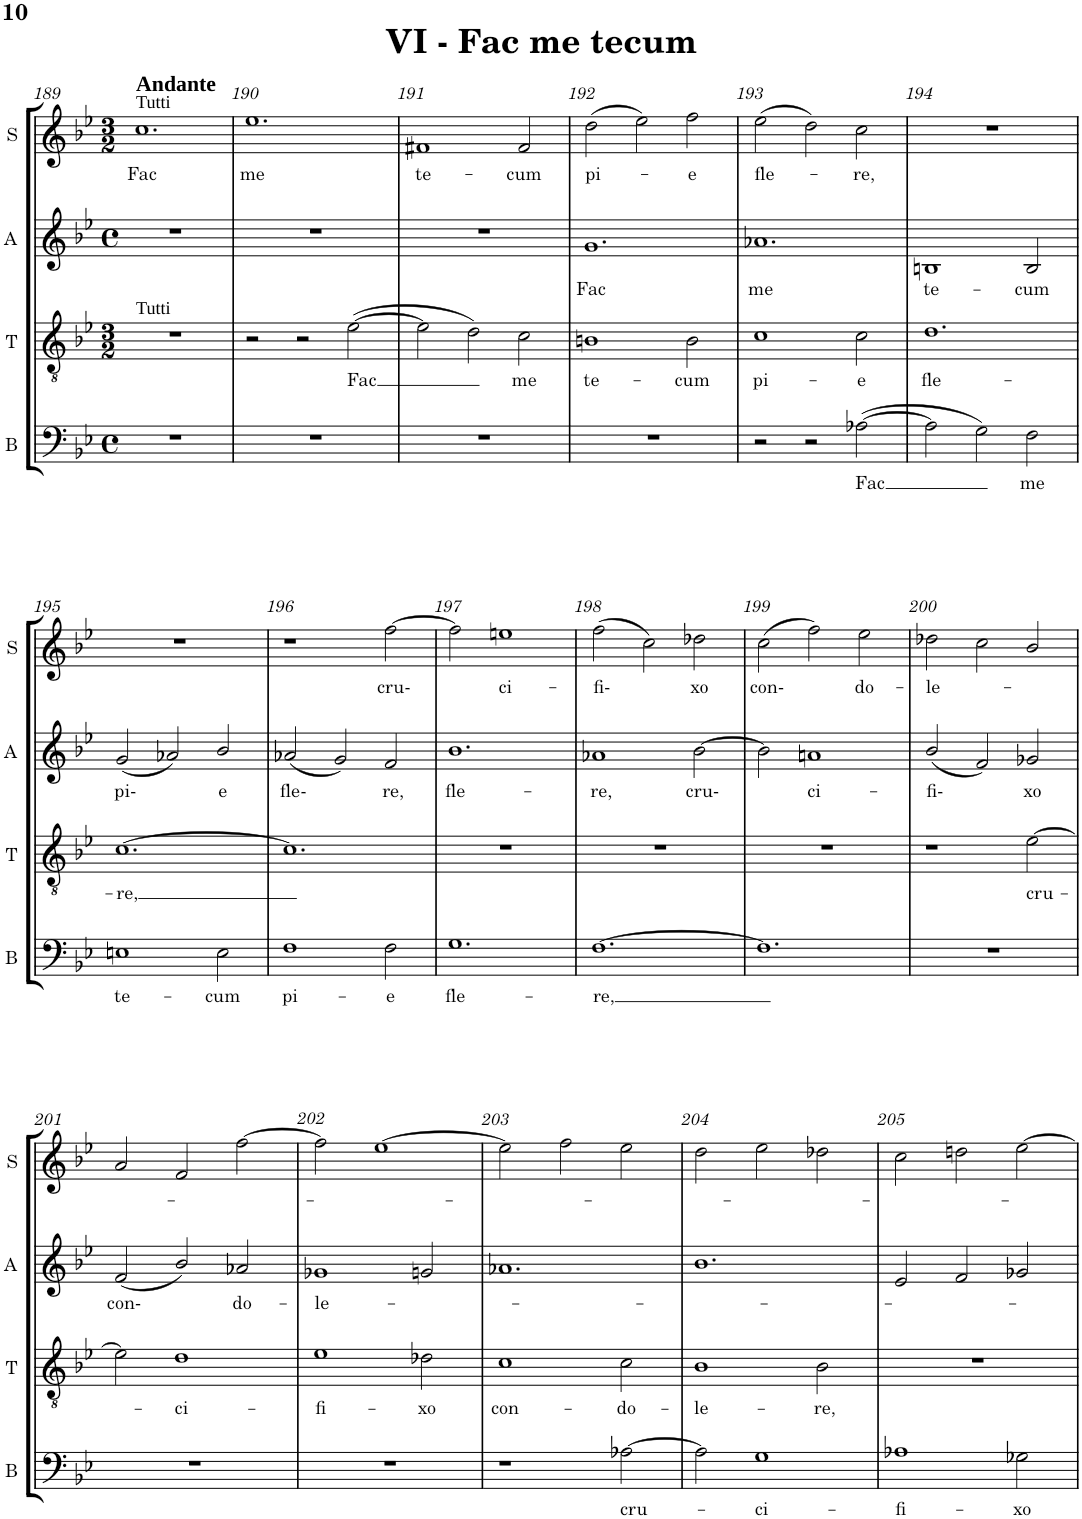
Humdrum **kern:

**kern	**text	**kern	**text	**kern	**text	**kern	**text
*part4	*part4	*part3	*part3	*part2	*part2	*part1	*part1
*staff4	*staff4	*staff3	*staff3	*staff2	*staff2	*staff1	*staff1
*I"Bass	*	*I"Tenor	*	*I"Alto	*	*I"Soprano	*
*I'B	*	*I'T	*	*I'A	*	*I'S	*
!!LO:PB:g=z
*clefF4	*	*clefGv2	*	*clefG2	*	*clefG2	*
*k[b-e-]	*	*k[b-e-]	*	*k[b-e-]	*	*k[b-e-]	*
*M4/4	*	*M3/2	*	*M4/4	*	*M3/2	*
=189	=189	=189	=189	=189	=189	=189	=189
!	!	!	!	!	!	!LO:TX:a:B:t=VI - Fac me tecum	!
!	!	!	!	!	!	!LO:TX:a:t=Tutti	!
!	!	!	!	!	!	!LO:TX:a:B:t=Andante	!
!	!	!LO:TX:a:t=Tutti	!	!	!	!	!
!	!	!	!	!	!	!	!LO:LY:b
1r	.	1.r	.	1r	.	1.cc	Fac
2ryy	.	.	.	2ryy	.	.	.
=190	=190	=190	=190	=190	=190	=190	=190
!	!	!	!	!	!	!	!LO:LY:b
1r	.	2r	.	1r	.	1.ee-	me
.	.	2r	.	.	.	.	.
!	!	!	!LO:LY:b	!	!	!	!
2ryy	.	([2e-\	Fac	2ryy	.	.	.
=191	=191	=191	=191	=191	=191	=191	=191
!	!	!	!	!	!	!	!LO:LY:b
1r	.	2e-\]	.	1r	.	1f#X	te-
.	.	2d\)	.	.	.	.	.
!	!	!	!LO:LY:b	!	!	!	!LO:LY:b
2ryy	.	2c\	me	2ryy	.	2f#/	-cum
=192	=192	=192	=192	=192	=192	=192	=192
!	!	!	!LO:LY:b	!	!LO:LY:b	!	!LO:LY:b
1r	.	1Bn	te-	[1g	Fac	(2dd\	pi-
.	.	.	.	.	.	2ee-\)	.
!	!	!	!LO:LY:b	!	!	!	!LO:LY:b
2ryy	.	2B\	-cum	2ryy	.	2ff\	-e
=193	=193	=193	=193	=193	=193	=193	=193
!	!	!	!LO:LY:b	!	!LO:LY:b	!	!LO:LY:b
2r	.	1c	pi-	[1a-X	me	(2ee-\	fle-
2r	.	.	.	.	.	2dd\)	.
!	!LO:LY:b	!	!LO:LY:b	!	!	!	!LO:LY:b
([2A-X\	Fac	2c\	-e	2g]	.	2cc\	-re,
=194	=194	=194	=194	=194	=194	=194	=194
!	!	!	!LO:LY:b	!	!LO:LY:b	!	!
2A-\]	.	1.d	fle-	1Bn	te-	1.r	.
2G\)	.	.	.	.	.	.	.
!	!LO:LY:b	!	!	!	!	!	!
2F\	me	.	.	2a-]	.	.	.
!	!	!	!	!	!LO:LY:b	!	!
2ryy	.	2ryy	.	2B/	-cum	2ryy	.
!!LO:LB:g=z
=195	=195	=195	=195	=195	=195	=195	=195
!	!LO:LY:b	!	!LO:LY:b	!	!LO:LY:b	!	!
1En	te-	[1.c	-re,	(2g/	pi-	1.r	.
.	.	.	.	2a-X/)	.	.	.
!	!LO:LY:b	!	!	!	!LO:LY:b	!	!
2E\	-cum	.	.	2b-/	e	.	.
=196	=196	=196	=196	=196	=196	=196	=196
!	!LO:LY:b	!	!	!	!LO:LY:b	!	!
1F	pi-	1.c]	.	(2a-X/	fle-	1r	.
.	.	.	.	2g/)	.	.	.
!	!LO:LY:b	!	!	!	!LO:LY:b	!	!LO:LY:b
2F\	-e	.	.	2f/	re,	[2ff\	cru-
=197	=197	=197	=197	=197	=197	=197	=197
!	!LO:LY:b	!	!	!	!LO:LY:b	!	!
[1G	fle-	1.r	.	[1b-	fle-	2ff\]	.
!	!	!	!	!	!	!	!LO:LY:b
.	.	.	.	.	.	1een	ci-
2ryy	.	.	.	2ryy	.	.	.
=198	=198	=198	=198	=198	=198	=198	=198
!	!LO:LY:b	!	!	!	!LO:LY:b	!	!LO:LY:b
[1F	-re,	1.r	.	1a-X	-re,	(2ff\	-fi-
.	.	.	.	.	.	2cc\)	.
!	!	!	!	!	!	!	!LO:LY:b
2G]	.	.	.	2b-]	.	2dd-X\	xo
!	!	!	!	!	!LO:LY:b	!	!
2ryy	.	2ryy	.	[2b-\	cru-	2ryy	.
=199	=199	=199	=199	=199	=199	=199	=199
!	!	!	!	!	!	!	!LO:LY:b
1F_	.	1.r	.	2b-\]	.	(2cc\	con-
!	!	!	!	!	!LO:LY:b	!	!
.	.	.	.	[2an	ci-	2ff\)	.
!	!	!	!	!	!	!	!LO:LY:b
2F_	.	.	.	2ryy	.	2ee-\	do-
=200	=200	=200	=200	=200	=200	=200	=200
!	!	!	!	!	!LO:LY:b	!	!LO:LY:b
1r	.	1r	.	(2b-/	-fi-	2dd-X\	-le-
.	.	.	.	2a]	.	2cc\	.
!	!	!	!LO:LY:b	!	!	!	!
2F]	.	[2e-\	cru-	2f/)	.	2b-/	.
!	!	!	!	!	!LO:LY:b	!	!
2ryy	.	2ryy	.	2g-X/	xo	2ryy	.
!!LO:LB:g=z
=201	=201	=201	=201	=201	=201	=201	=201
!	!	!	!	!	!LO:LY:b	!	!
1r	.	2e-\]	.	(2f/	con-	2a/	.
!	!	!	!LO:LY:b	!	!	!	!
.	.	1d	-ci-	2b-/)	.	2f/	.
!	!	!	!	!	!LO:LY:b	!	!
2ryy	.	.	.	2a-X/	do-	[2ff\	.
=202	=202	=202	=202	=202	=202	=202	=202
!	!	!	!LO:LY:b	!	!LO:LY:b	!	!
1r	.	1e-	-fi-	1g-X	-le-	2ff\]	.
.	.	.	.	.	.	[1ee-	.
!	!	!	!LO:LY:b	!	!	!	!
2ryy	.	2d-X\	-xo	2gn/	.	.	.
=203	=203	=203	=203	=203	=203	=203	=203
!	!	!	!LO:LY:b	!	!	!	!
1r	.	1c	con-	[1a-X	.	2ee-\]	.
.	.	.	.	.	.	2ff\	.
!	!LO:LY:b	!	!LO:LY:b	!	!	!	!
[2A-X\	cru-	2c\	-do-	2ryy	.	2ee-\	.
=204	=204	=204	=204	=204	=204	=204	=204
!	!	!	!LO:LY:b	!	!	!	!
2A-\]	.	1B-	-le-	[1b-	.	2dd\	.
!	!LO:LY:b	!	!	!	!	!	!
[2G	-ci-	.	.	.	.	2ee-\	.
!	!	!	!LO:LY:b	!	!	!	!
2ryy	.	2B-\	-re,	2a-]	.	2dd-X\	.
=205	=205	=205	=205	=205	=205	=205	=205
!	!LO:LY:b	!	!	!	!	!	!
1A-X	-fi-	1.r	.	2e-/	.	2cc\	.
.	.	.	.	2b-]	.	2ddn\	.
2G]	.	.	.	2f/	.	[2ee-\	.
!	!LO:LY:b	!	!	!	!	!	!
2G-X\	-xo	2ryy	.	2g-X/	.	2ryy	.
=	=	=	=	=	=	=	=
*-	*-	*-	*-	*-	*-	*-	*-
